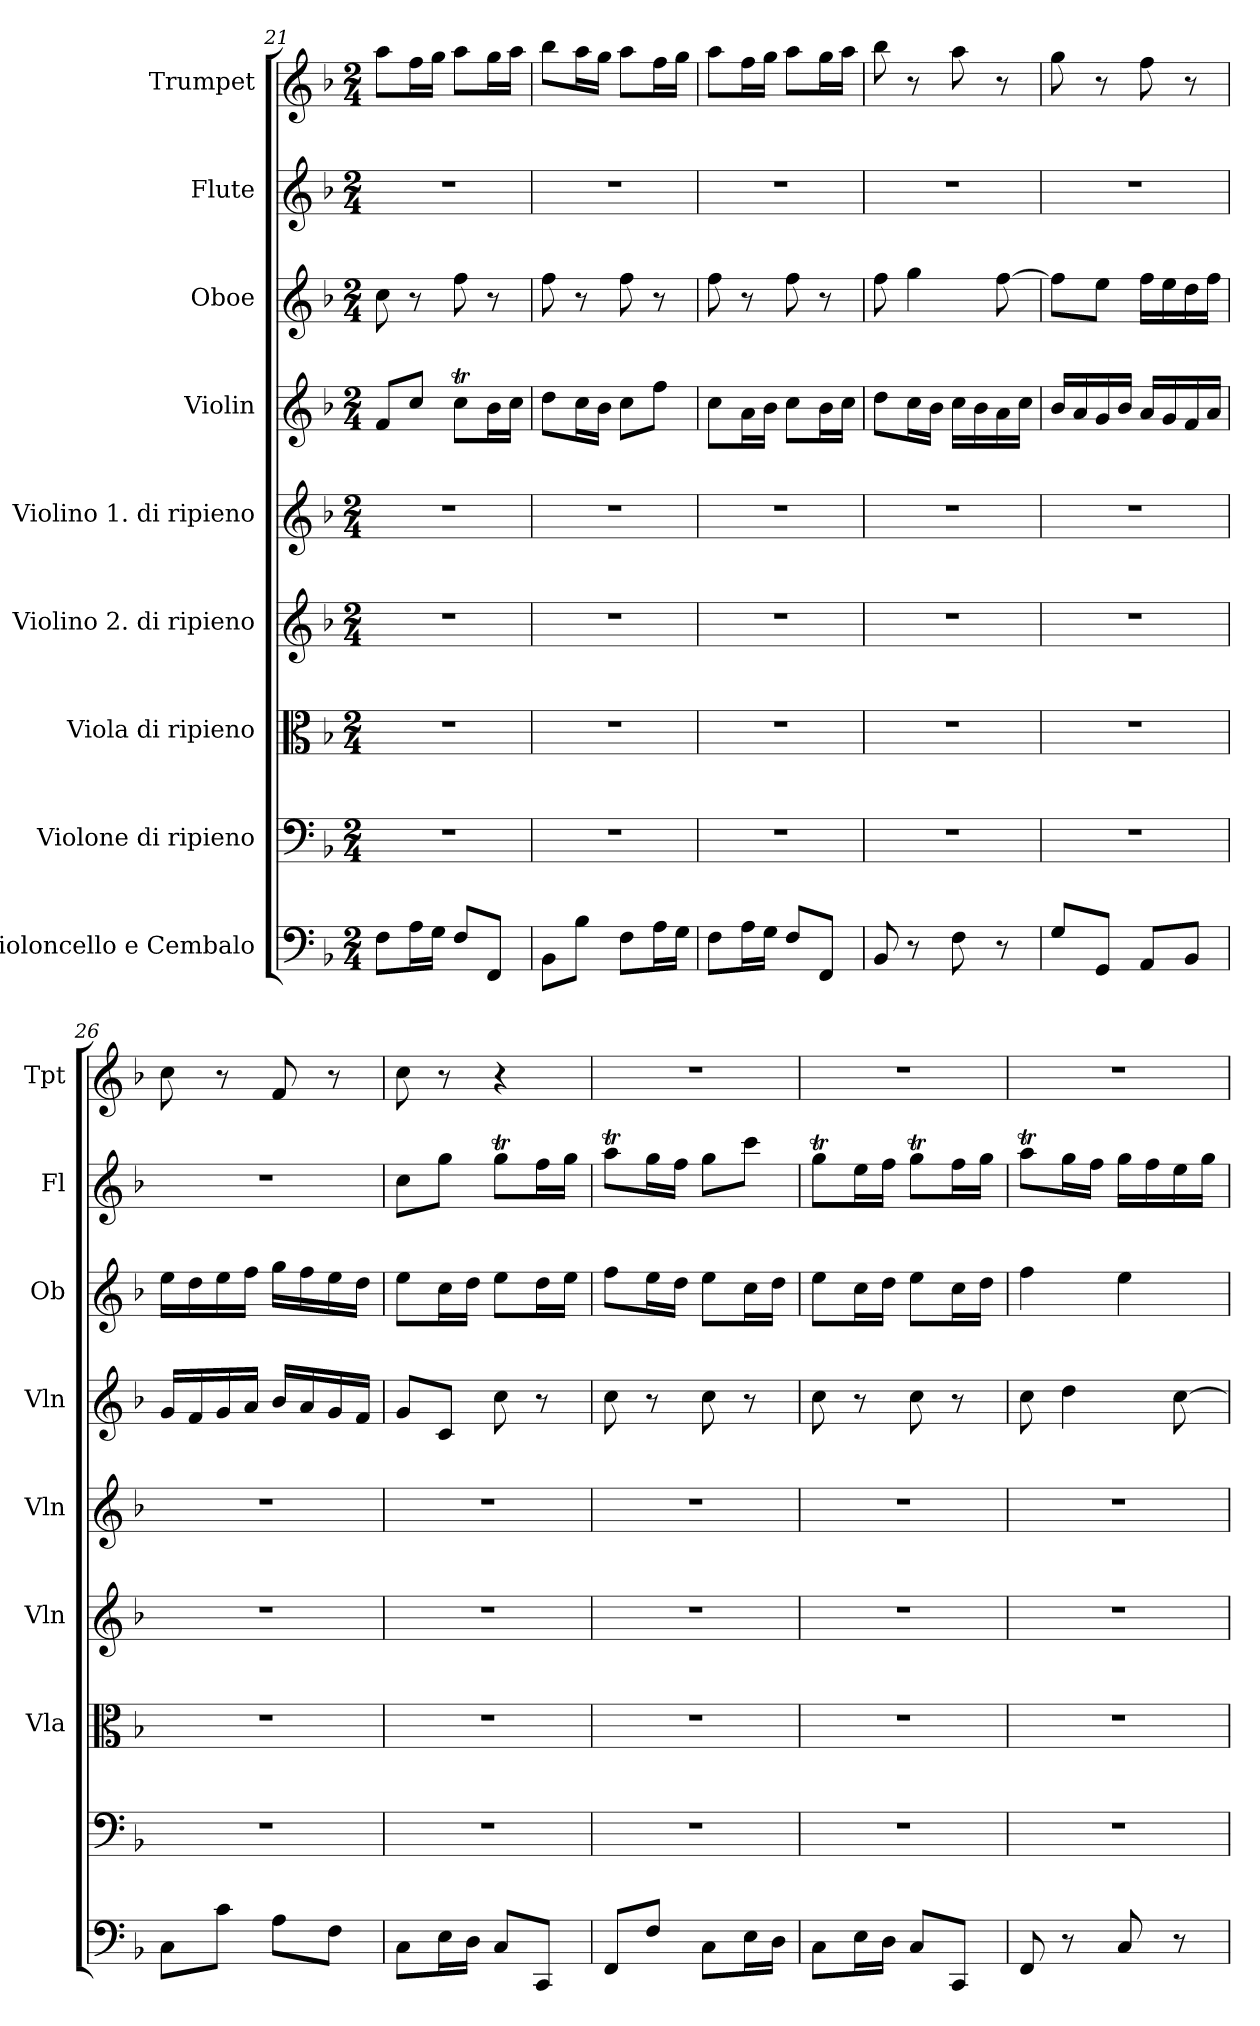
**kern	**kern	**kern	**kern	**kern	**kern	**kern	**kern	**kern
*part9	*part8	*part7	*part6	*part5	*part4	*part3	*part2	*part1
*staff9	*staff8	*staff7	*staff6	*staff5	*staff4	*staff3	*staff2	*staff1
*I"Violoncello e Cembalo	*I"Violone di ripieno	*I"Viola di ripieno	*I"Violino 2. di ripieno	*I"Violino 1. di ripieno	*I"Violin	*I"Oboe	*I"Flute	*I"Trumpet
*	*	*I'Vla	*I'Vln	*I'Vln	*I'Vln	*I'Ob	*I'Fl	*I'Tpt
*clefF4	*clefF4	*clefC3	*clefG2	*clefG2	*clefG2	*clefG2	*clefG2	*clefG2
*k[b-]	*k[b-]	*k[b-]	*k[b-]	*k[b-]	*k[b-]	*k[b-]	*k[b-]	*k[b-]
*F:	*F:	*F:	*F:	*F:	*F:	*F:	*F:	*F:
*M2/4	*M2/4	*M2/4	*M2/4	*M2/4	*M2/4	*M2/4	*M2/4	*M2/4
=21	=21	=21	=21	=21	=21	=21	=21	=21
8FL	2r	2r	2r	2r	8fL	8cc	2r	8aaL
16AL	.	.	.	.	8ccJ	8r	.	16ffL
16GJJ	.	.	.	.	.	.	.	16ggJJ
8FL	.	.	.	.	8ccTL	8ff	.	8aaL
8FFJ	.	.	.	.	16b-L	8r	.	16ggL
.	.	.	.	.	16ccJJ	.	.	16aaJJ
=22	=22	=22	=22	=22	=22	=22	=22	=22
8BB-L	2r	2r	2r	2r	8ddL	8ff	2r	8bb-L
8B-J	.	.	.	.	16ccL	8r	.	16aaL
.	.	.	.	.	16b-JJ	.	.	16ggJJ
8FL	.	.	.	.	8ccL	8ff	.	8aaL
16AL	.	.	.	.	8ffJ	8r	.	16ffL
16GJJ	.	.	.	.	.	.	.	16ggJJ
=23	=23	=23	=23	=23	=23	=23	=23	=23
8FL	2r	2r	2r	2r	8ccL	8ff	2r	8aaL
16AL	.	.	.	.	16aL	8r	.	16ffL
16GJJ	.	.	.	.	16b-JJ	.	.	16ggJJ
8FL	.	.	.	.	8ccL	8ff	.	8aaL
8FFJ	.	.	.	.	16b-L	8r	.	16ggL
.	.	.	.	.	16ccJJ	.	.	16aaJJ
=24	=24	=24	=24	=24	=24	=24	=24	=24
8BB-	2r	2r	2r	2r	8ddL	8ff	2r	8bb-
8r	.	.	.	.	16ccL	4gg	.	8r
.	.	.	.	.	16b-JJ	.	.	.
8F	.	.	.	.	16ccLL	.	.	8aa
.	.	.	.	.	16b-	.	.	.
8r	.	.	.	.	16a	[8ff	.	8r
.	.	.	.	.	16ccJJ	.	.	.
=25	=25	=25	=25	=25	=25	=25	=25	=25
8GL	2r	2r	2r	2r	16b-LL	8ffL]	2r	8gg
.	.	.	.	.	16a	.	.	.
8GGJ	.	.	.	.	16g	8eeJ	.	8r
.	.	.	.	.	16b-JJ	.	.	.
8AAL	.	.	.	.	16aLL	16ffLL	.	8ff
.	.	.	.	.	16g	16ee	.	.
8BB-J	.	.	.	.	16f	16dd	.	8r
.	.	.	.	.	16aJJ	16ffJJ	.	.
=26	=26	=26	=26	=26	=26	=26	=26	=26
8CL	2r	2r	2r	2r	16gLL	16eeLL	2r	8cc
.	.	.	.	.	16f	16dd	.	.
8cJ	.	.	.	.	16g	16ee	.	8r
.	.	.	.	.	16aJJ	16ffJJ	.	.
8AL	.	.	.	.	16b-LL	16ggLL	.	8f
.	.	.	.	.	16a	16ff	.	.
8FJ	.	.	.	.	16g	16ee	.	8r
.	.	.	.	.	16fJJ	16ddJJ	.	.
=27	=27	=27	=27	=27	=27	=27	=27	=27
8CL	2r	2r	2r	2r	8gL	8eeL	8ccL	8cc
16EL	.	.	.	.	8cJ	16ccL	8ggJ	8r
16DJJ	.	.	.	.	.	16ddJJ	.	.
8CL	.	.	.	.	8cc	8eeL	8ggTL	4r
8CCJ	.	.	.	.	8r	16ddL	16ffL	.
.	.	.	.	.	.	16eeJJ	16ggJJ	.
=28	=28	=28	=28	=28	=28	=28	=28	=28
8FFL	2r	2r	2r	2r	8cc	8ffL	8aatL	2r
8FJ	.	.	.	.	8r	16eeL	16ggL	.
.	.	.	.	.	.	16ddJJ	16ffJJ	.
8CL	.	.	.	.	8cc	8eeL	8ggL	.
16EL	.	.	.	.	8r	16ccL	8cccJ	.
16DJJ	.	.	.	.	.	16ddJJ	.	.
=29	=29	=29	=29	=29	=29	=29	=29	=29
8CL	2r	2r	2r	2r	8cc	8eeL	8ggTL	2r
16EL	.	.	.	.	8r	16ccL	16eeL	.
16DJJ	.	.	.	.	.	16ddJJ	16ffJJ	.
8CL	.	.	.	.	8cc	8eeL	8ggTL	.
8CCJ	.	.	.	.	8r	16ccL	16ffL	.
.	.	.	.	.	.	16ddJJ	16ggJJ	.
=30	=30	=30	=30	=30	=30	=30	=30	=30
8FF	2r	2r	2r	2r	8cc	4ff	8aatL	2r
8r	.	.	.	.	4dd	.	16ggL	.
.	.	.	.	.	.	.	16ffJJ	.
8C	.	.	.	.	.	4ee	16ggLL	.
.	.	.	.	.	.	.	16ff	.
8r	.	.	.	.	[8cc	.	16ee	.
.	.	.	.	.	.	.	16ggJJ	.
=	=	=	=	=	=	=	=	=
*-	*-	*-	*-	*-	*-	*-	*-	*-
